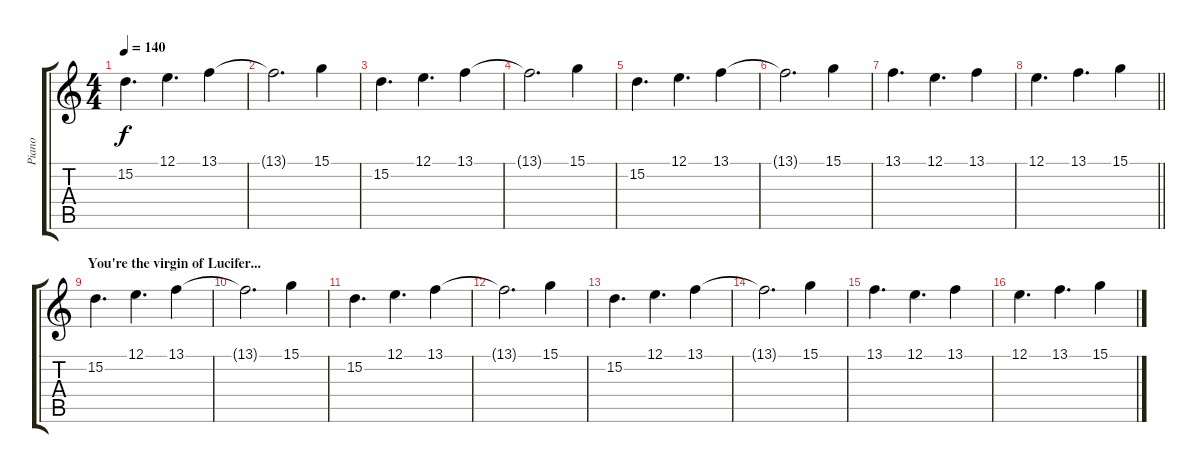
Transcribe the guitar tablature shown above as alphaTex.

\track ("Piano" "Piano") {instrument honkytonkpiano}
\staff {score tabs}
\tuning (E4 B3 G3 D3 A2 E2) {hide}
\ts (4 4)
\tempo 140
\clef g2
\ks c
15.2.4{d dy f instrument honkytonkpiano} 12.1.4{d} 13.1.4 |
13.1{t}.2{d} 15.1.4 |
15.2.4{d} 12.1.4{d} 13.1.4 |
13.1{t}.2{d} 15.1.4 |
15.2.4{d} 12.1.4{d} 13.1.4 |
13.1{t}.2{d} 15.1.4 |
13.1.4{d} 12.1.4{d} 13.1.4 |
\barLineRight lightlight
12.1.4{d} 13.1.4{d} 15.1.4 |
\section ("" "You're the virgin of Lucifer...")
15.2.4{d instrument honkytonkpiano} 12.1.4{d} 13.1.4 |
13.1{t}.2{d} 15.1.4 |
15.2.4{d} 12.1.4{d} 13.1.4 |
13.1{t}.2{d} 15.1.4 |
15.2.4{d} 12.1.4{d} 13.1.4 |
13.1{t}.2{d} 15.1.4 |
13.1.4{d} 12.1.4{d} 13.1.4 |
12.1.4{d} 13.1.4{d} 15.1.4
